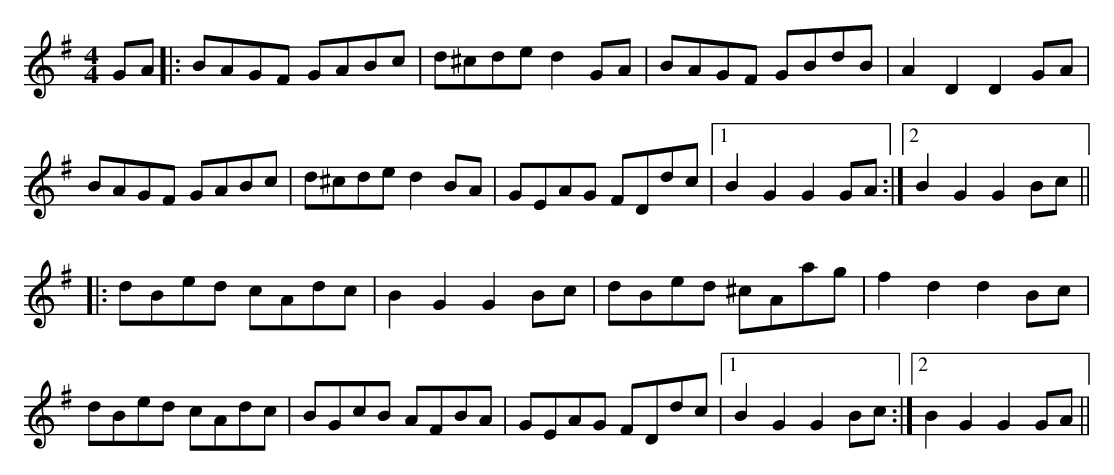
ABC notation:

X:1
M:4/4
K:G
GA|:BAGF GABc|d^cde d2 GA|BAGF GBdB|A2D2D2 GA|
BAGF GABc|d^cde d2 BA|GEAG FDdc|1 B2G2G2 GA:|2 B2G2G2 Bc||
|:dBed cAdc|B2G2G2 Bc|dBed ^cAag|f2d2d2 Bc|
dBed cAdc|BGcB AFBA|GEAG FDdc|1 B2G2G2 Bc:|2 B2G2G2 GA||
